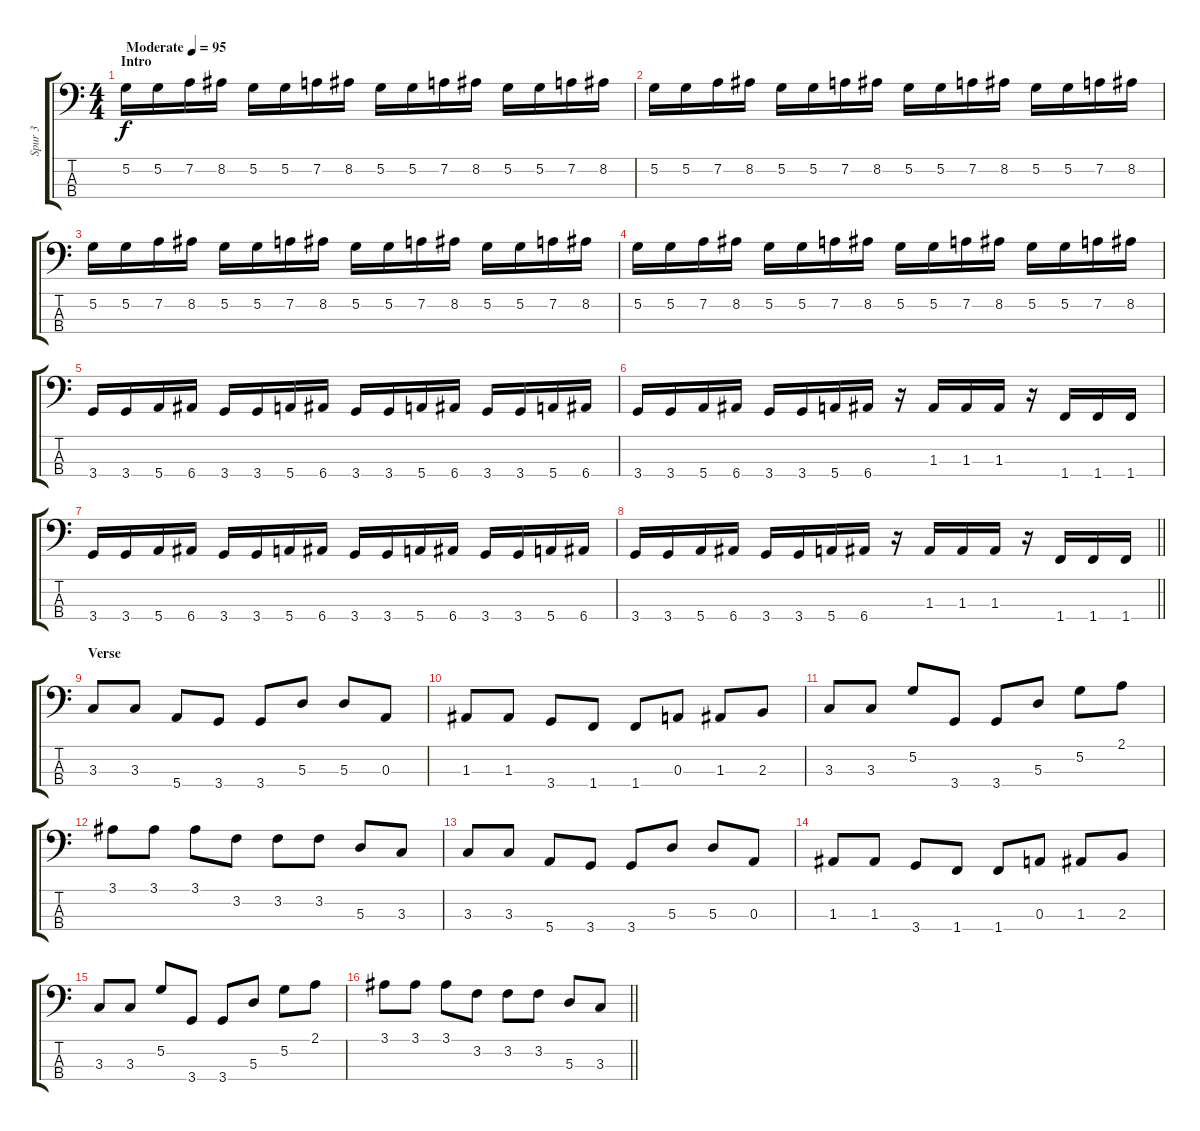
\track ("Spur 3" "Spur 3") {instrument distortionguitar}
\staff {score tabs}
\tuning (G2 D2 A1 E1) {hide}
\ts (4 4)
\section ("" "Intro")
\tempo (95 "Moderate")
\clef f4
\ks c
5.2.16{dy f instrument distortionguitar} 5.2.16 7.2.16 8.2.16 5.2.16 5.2.16 7.2.16 8.2.16 5.2.16 5.2.16 7.2.16 8.2.16 5.2.16 5.2.16 7.2.16 8.2.16 |
5.2.16 5.2.16 7.2.16 8.2.16 5.2.16 5.2.16 7.2.16 8.2.16 5.2.16 5.2.16 7.2.16 8.2.16 5.2.16 5.2.16 7.2.16 8.2.16 |
5.2.16 5.2.16 7.2.16 8.2.16 5.2.16 5.2.16 7.2.16 8.2.16 5.2.16 5.2.16 7.2.16 8.2.16 5.2.16 5.2.16 7.2.16 8.2.16 |
5.2.16 5.2.16 7.2.16 8.2.16 5.2.16 5.2.16 7.2.16 8.2.16 5.2.16 5.2.16 7.2.16 8.2.16 5.2.16 5.2.16 7.2.16 8.2.16 |
3.4.16 3.4.16 5.4.16 6.4.16 3.4.16 3.4.16 5.4.16 6.4.16 3.4.16 3.4.16 5.4.16 6.4.16 3.4.16 3.4.16 5.4.16 6.4.16 |
3.4.16 3.4.16 5.4.16 6.4.16 3.4.16 3.4.16 5.4.16 6.4.16 r.16 1.3.16 1.3.16 1.3.16 r.16 1.4.16 1.4.16 1.4.16 |
3.4.16 3.4.16 5.4.16 6.4.16 3.4.16 3.4.16 5.4.16 6.4.16 3.4.16 3.4.16 5.4.16 6.4.16 3.4.16 3.4.16 5.4.16 6.4.16 |
\barLineRight lightlight
3.4.16 3.4.16 5.4.16 6.4.16 3.4.16 3.4.16 5.4.16 6.4.16 r.16 1.3.16 1.3.16 1.3.16 r.16 1.4.16 1.4.16 1.4.16 |
\section ("" "Verse")
3.3.8 3.3.8 5.4.8 3.4.8 3.4.8 5.3.8 5.3.8 0.3.8 |
1.3.8 1.3.8 3.4.8 1.4.8 1.4.8 0.3.8 1.3.8 2.3.8 |
3.3.8 3.3.8 5.2.8 3.4.8 3.4.8 5.3.8 5.2.8 2.1.8 |
3.1.8 3.1.8 3.1.8 3.2.8 3.2.8 3.2.8 5.3.8 3.3.8 |
3.3.8 3.3.8 5.4.8 3.4.8 3.4.8 5.3.8 5.3.8 0.3.8 |
1.3.8 1.3.8 3.4.8 1.4.8 1.4.8 0.3.8 1.3.8 2.3.8 |
3.3.8 3.3.8 5.2.8 3.4.8 3.4.8 5.3.8 5.2.8 2.1.8 |
\barLineRight lightlight
3.1.8 3.1.8 3.1.8 3.2.8 3.2.8 3.2.8 5.3.8 3.3.8
